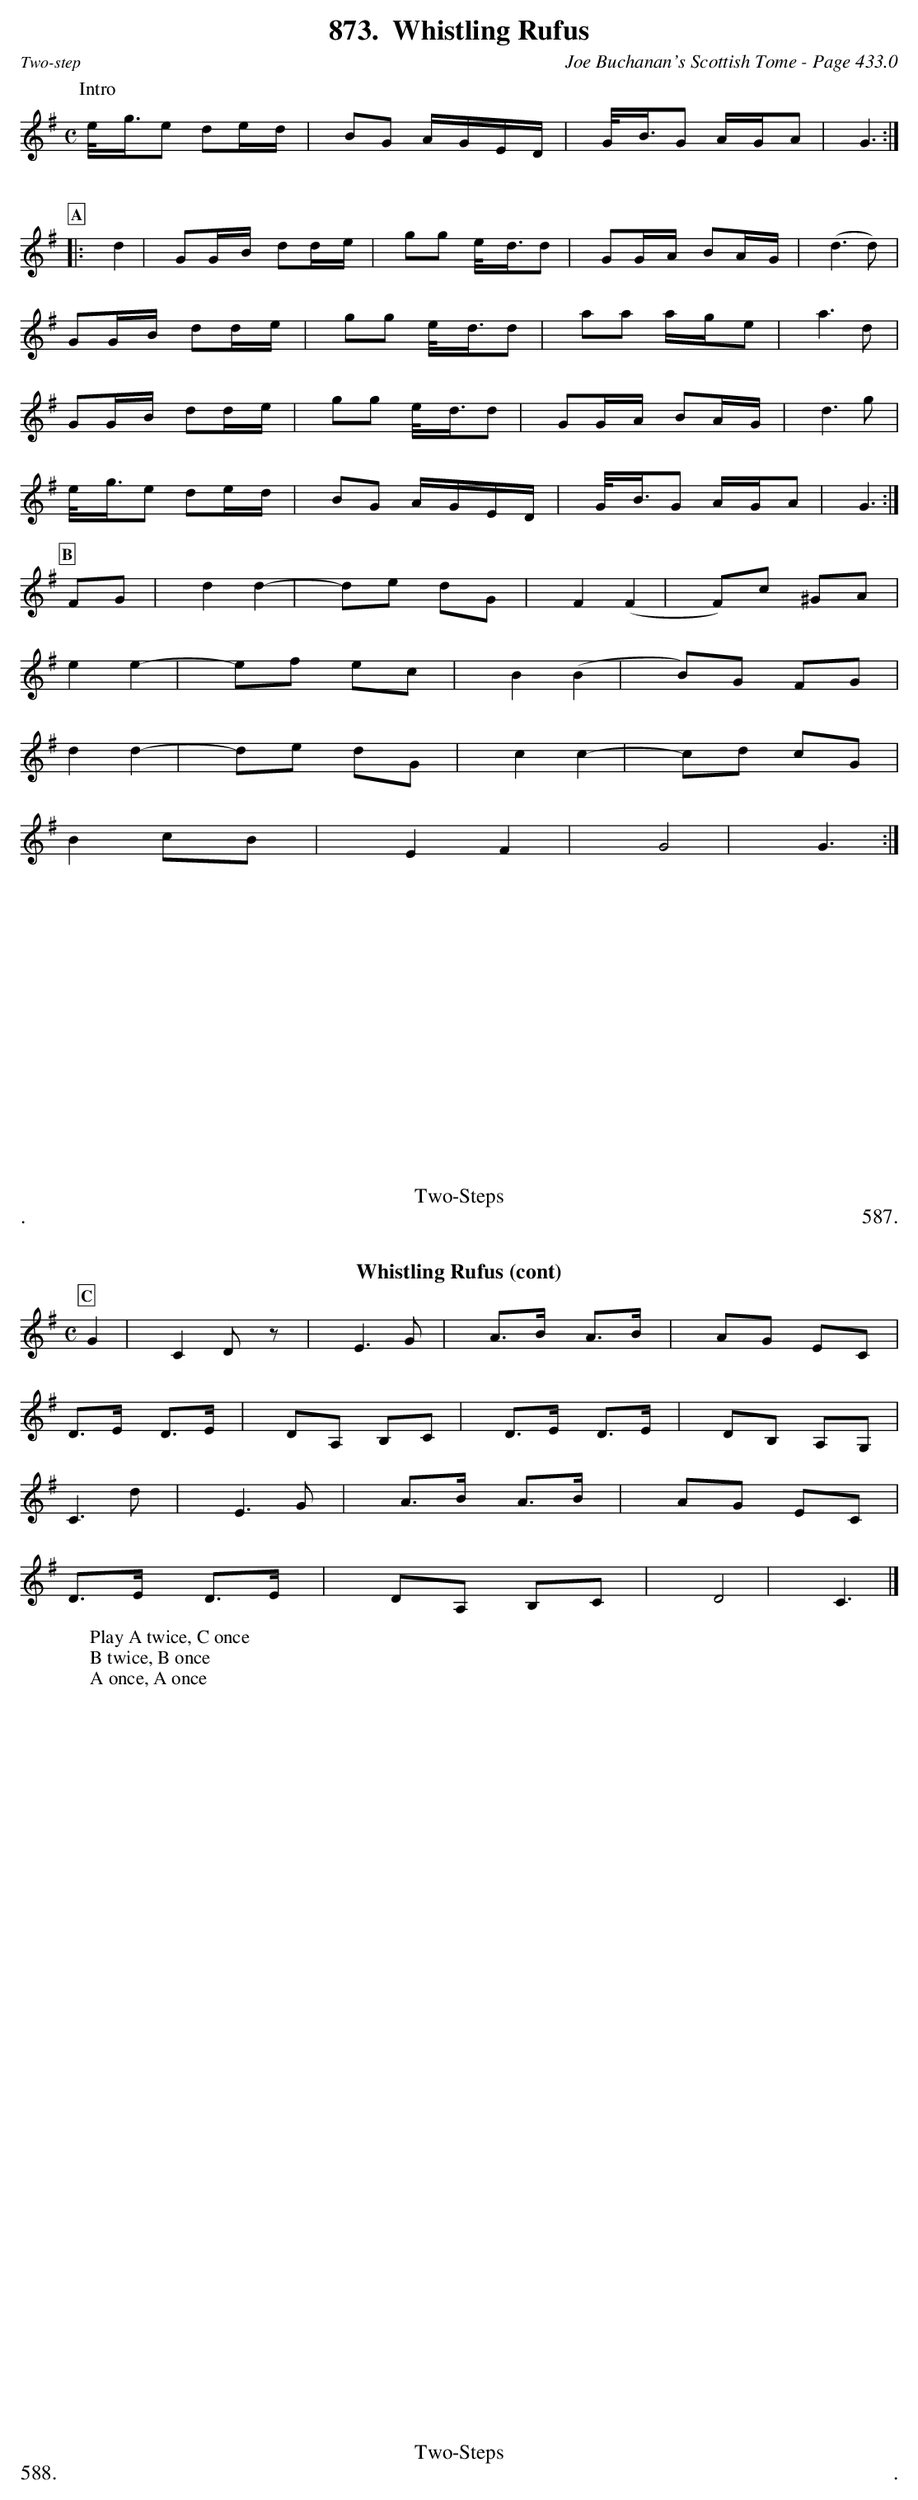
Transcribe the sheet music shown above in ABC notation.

X:1
T:Whistling Rufus
C:Joe Buchanan's Scottish Tome - Page 433.0
L:1/8
M:C
K:G
W:Intro
%%vskip 0
e/<g/e de/d/ | BG A/G/E/D/ | G/<B/G A/G/A | G3 :|
%%vskip 20
P:A
|: d2 | GG/B/ dd/e/ | gg e/<d/d | GG/A/ BA/G/ | (d3 d) |
GG/B/ dd/e/ | gg e/<d/d | aa a/g/e | a3 d |
GG/B/ dd/e/ | gg e/<d/d | GG/A/ BA/G/ | d3 g |
e/<g/e de/d/ | BG A/G/E/D/ | G/<B/G A/G/A | G3 :|
P:B
FG | d2 d2- | de dG | F2 (F2 | F)c ^GA |
e2 e2- | ef ec | B2 (B2 | B)G FG |
d2 d2- | de dG | c2 c2- | cd cG |
B2 cB | E2 F2 | G4 | G3 :|
%%newpage
T:Whistling Rufus (cont)
P:C
G2 | C2 D z | E3 G | A>B A>B | AG EC |
D>E D>E | DA, B,C | D>E D>E | DB, A,G, |
C3 d | E3 G | A>B A>B | AG EC |
D>E D>E | DA, B,C | D4 | C3 |]
W:Play A twice, C once
W:     B twice, B once
W:A once, A once
